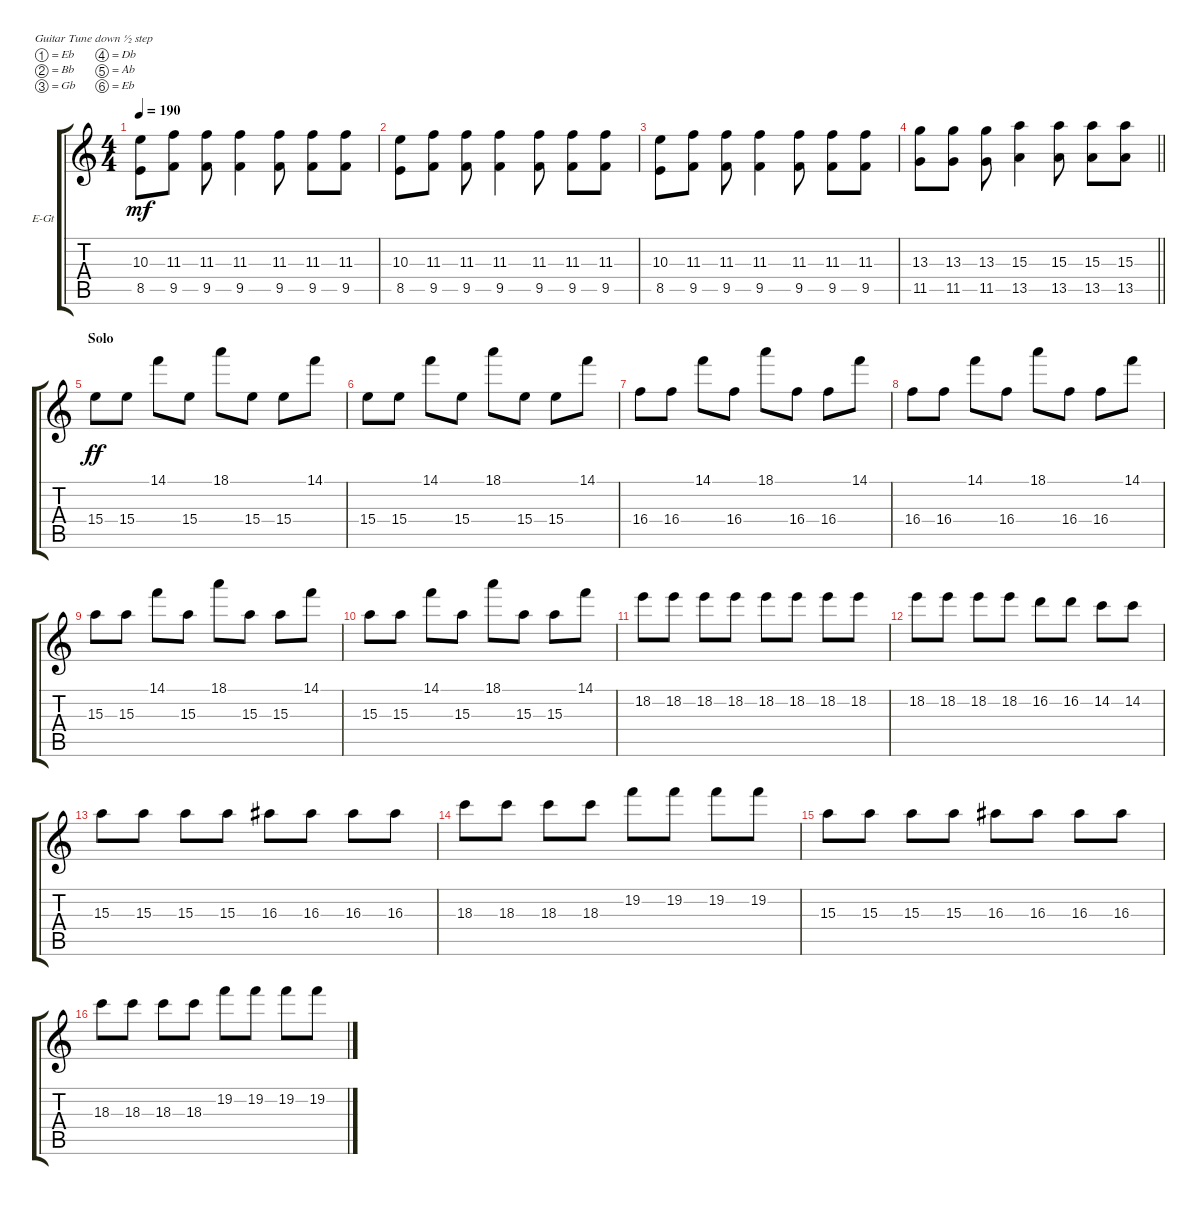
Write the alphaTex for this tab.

\bracketExtendMode groupsimilarinstruments
\firstSystemTrackNameOrientation horizontal
\otherSystemsTrackNameOrientation horizontal
\track ("Guitar2" "E-Gt") {instrument distortionguitar}
\staff {score tabs}
\tuning (Eb4 Bb3 Gb3 Db3 Ab2 Eb2)
\ts (4 4)
\tempo 190
\clef g2
\ks c
(10.3 8.5).8{dy mf} (11.3 9.5).8 (11.3 9.5).8 (11.3 9.5).4 (11.3 9.5).8 (11.3 9.5).8 (11.3 9.5).8 |
(10.3 8.5).8 (11.3 9.5).8 (11.3 9.5).8 (11.3 9.5).4 (11.3 9.5).8 (11.3 9.5).8 (11.3 9.5).8 |
(10.3 8.5).8 (11.3 9.5).8 (11.3 9.5).8 (11.3 9.5).4 (11.3 9.5).8 (11.3 9.5).8 (11.3 9.5).8 |
\barLineRight lightlight
(13.3 11.5).8 (13.3 11.5).8 (13.3 11.5).8 (15.3 13.5).4 (15.3 13.5).8 (15.3 13.5).8 (15.3 13.5).8 |
\section ("" "Solo")
15.4.8{dy ff} 15.4.8 14.1.8 15.4.8 18.1.8 15.4.8 15.4.8 14.1.8 |
15.4.8 15.4.8 14.1.8 15.4.8 18.1.8 15.4.8 15.4.8 14.1.8 |
16.4.8 16.4.8 14.1.8 16.4.8 18.1.8 16.4.8 16.4.8 14.1.8 |
16.4.8 16.4.8 14.1.8 16.4.8 18.1.8 16.4.8 16.4.8 14.1.8 |
15.3.8 15.3.8 14.1.8 15.3.8 18.1.8 15.3.8 15.3.8 14.1.8 |
15.3.8 15.3.8 14.1.8 15.3.8 18.1.8 15.3.8 15.3.8 14.1.8 |
18.2.8 18.2.8 18.2.8 18.2.8 18.2.8 18.2.8 18.2.8 18.2.8 |
18.2.8 18.2.8 18.2.8 18.2.8 16.2.8 16.2.8 14.2.8 14.2.8 |
15.3.8 15.3.8 15.3.8 15.3.8 16.3.8 16.3.8 16.3.8 16.3.8 |
18.3.8 18.3.8 18.3.8 18.3.8 19.2.8 19.2.8 19.2.8 19.2.8 |
15.3.8 15.3.8 15.3.8 15.3.8 16.3.8 16.3.8 16.3.8 16.3.8 |
18.3.8 18.3.8 18.3.8 18.3.8 19.2.8 19.2.8 19.2.8 19.2.8
